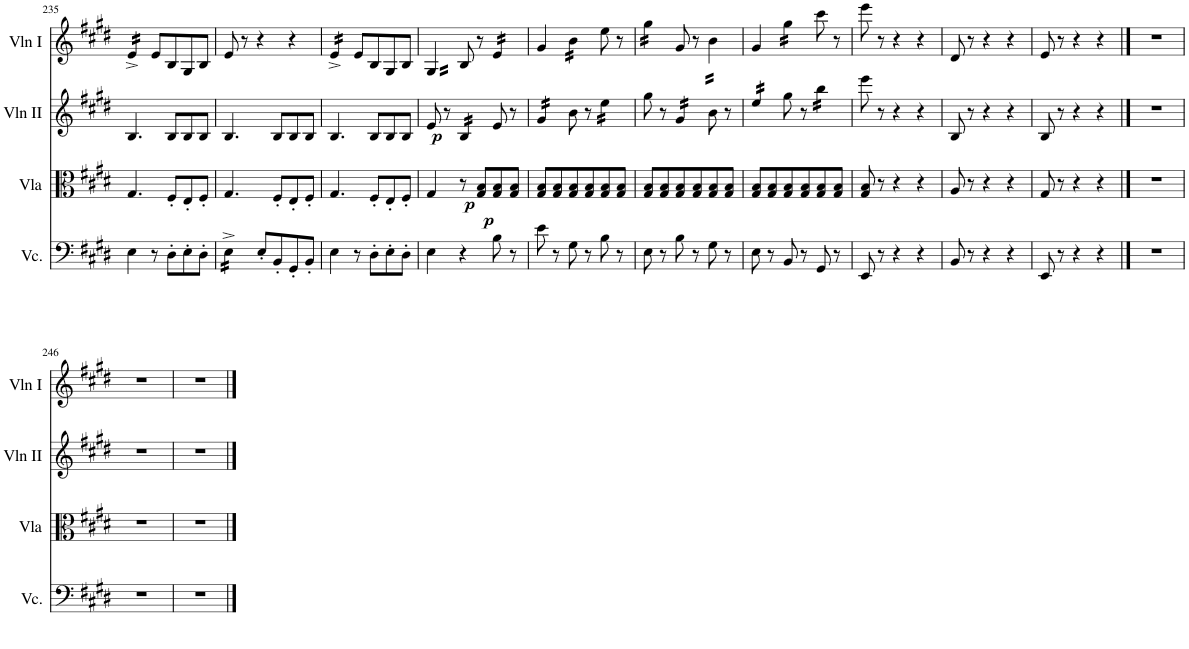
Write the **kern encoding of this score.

**kern	**kern	**dynam	**kern	**dynam	**kern
*part4	*part3	*part3	*part2	*part2	*part1
*staff4	*staff3	*staff3	*staff2	*staff2	*staff1
*I"Violoncello	*I"Viola	*	*I"Violin II	*	*I"Violin I
*I'Vc.	*I'Vla	*	*I'Vln II	*	*I'Vln I
!!LO:PB:g=z
*clefF4	*clefC3	*	*clefG2	*	*clefG2
*k[f#c#g#d#]	*k[f#c#g#d#]	*	*k[f#c#g#d#]	*	*k[f#c#g#d#]
*M3/4	*M3/4	*	*M3/4	*	*M3/4
=235	=235	=235	=235	=235	=235
*	*	*	*	*	*tremolo
4E\	4.G#/	.	4.B/	.	16e^/LL
.	.	.	.	.	16e^/
.	.	.	.	.	16e^/
.	.	.	.	.	16e^/JJ
*	*	*	*	*	*Xtremolo
8r	.	.	.	.	8e/L
8D#'\L	8F#'/L	.	8B/L	.	8B/
8E'\	8E'/	.	8B/	.	8G#/
8D#'\J	8F#'/J	.	8B/J	.	8B/J
=236	=236	=236	=236	=236	=236
*tremolo	*	*	*	*	*
16E^\LL	4.G#/	.	4.B/	.	8e/
16E^\	.	.	.	.	.
16E^\	.	.	.	.	8r
16E^\JJ	.	.	.	.	.
*Xtremolo	*	*	*	*	*
8E'/L	.	.	.	.	4r
8BB'/	8F#'/L	.	8B/L	.	.
8GG#'/	8E'/	.	8B/	.	4r
8BB'/J	8F#'/J	.	8B/J	.	.
=237	=237	=237	=237	=237	=237
*	*	*	*	*	*tremolo
4E\	4.G#/	.	4.B/	.	16e^/LL
.	.	.	.	.	16e^/
.	.	.	.	.	16e^/
.	.	.	.	.	16e^/JJ
*	*	*	*	*	*Xtremolo
8r	.	.	.	.	8e/L
8D#'\L	8F#'/L	.	8B/L	.	8B/
8E'\	8E'/	.	8B/	.	8G#/
8D#'\J	8F#'/J	.	8B/J	.	8B/J
=238	=238	=238	=238	=238	=238
!	!	!	!	!LO:DY:b	!
*	*	*	*	*	*tremolo
4E\	4G#/	.	8e/	p	16G#/LL
.	.	.	.	.	16G#/
.	.	.	8r	.	16G#/
.	.	.	.	.	16G#/JJ
*	*	*	*	*	*Xtremolo
!	!	!LO:DY:b	!	!	!
*	*	*	*tremolo	*	*
4r	8r	p	16B/LL	.	8B/
.	.	.	16B/	.	.
!	!	!LO:DY:b	!	!	!
.	8G#/ 8B/L	p	16B/	.	8r
.	.	.	16B/JJ	.	.
*	*	*	*Xtremolo	*	*
*	*	*	*	*	*tremolo
8B\	8G#/ 8B/	.	8e/	.	16e/LL
.	.	.	.	.	16e/
8r	8G#/ 8B/J	.	8r	.	16e/
.	.	.	.	.	16e/JJ
*	*	*	*	*	*Xtremolo
=239	=239	=239	=239	=239	=239
*	*	*	*tremolo	*	*
8e\	8G#/ 8B/L	.	16g#/LL	.	4g#/
.	.	.	16g#/	.	.
8r	8G#/ 8B/	.	16g#/	.	.
.	.	.	16g#/JJ	.	.
*	*	*	*Xtremolo	*	*
*	*	*	*	*	*tremolo
8G#\	8G#/ 8B/	.	8b\	.	16b\LL
.	.	.	.	.	16b\
8r	8G#/ 8B/	.	8r	.	16b\
.	.	.	.	.	16b\JJ
*	*	*	*	*	*Xtremolo
*	*	*	*tremolo	*	*
8B\	8G#/ 8B/	.	16ee\LL	.	8ee\
.	.	.	16ee\	.	.
8r	8G#/ 8B/J	.	16ee\	.	8r
.	.	.	16ee\JJ	.	.
*	*	*	*Xtremolo	*	*
=240	=240	=240	=240	=240	=240
*	*	*	*	*	*tremolo
8E\	8G#/ 8B/L	.	8gg#\	.	16gg#\LL
.	.	.	.	.	16gg#\
8r	8G#/ 8B/	.	8r	.	16gg#\
.	.	.	.	.	16gg#\JJ
*	*	*	*	*	*Xtremolo
*	*	*	*tremolo	*	*
8B\	8G#/ 8B/	.	16g#/LL	.	8g#/
.	.	.	16g#/	.	.
8r	8G#/ 8B/	.	16g#/	.	8r
.	.	.	16g#/JJ	.	.
*	*	*	*Xtremolo	*	*
*	*	*	*	*	*tremolo
8G#\	8G#/ 8B/	.	8b\	.	16b\LL
.	.	.	.	.	16b\
8r	8G#/ 8B/J	.	8r	.	16b\
.	.	.	.	.	16b\JJ
*	*	*	*	*	*Xtremolo
=241	=241	=241	=241	=241	=241
*	*	*	*tremolo	*	*
8E\	8G#/ 8B/L	.	16ee/LL	.	4g#/
.	.	.	16ee/	.	.
8r	8G#/ 8B/	.	16ee/	.	.
.	.	.	16ee/JJ	.	.
*	*	*	*Xtremolo	*	*
*	*	*	*	*	*tremolo
8BB/	8G#/ 8B/	.	8gg#\	.	16gg#\LL
.	.	.	.	.	16gg#\
8r	8G#/ 8B/	.	8r	.	16gg#\
.	.	.	.	.	16gg#\JJ
*	*	*	*	*	*Xtremolo
*	*	*	*tremolo	*	*
8GG#/	8G#/ 8B/	.	16bb\LL	.	8ccc#\
.	.	.	16bb\	.	.
8r	8G#/ 8B/J	.	16bb\	.	8r
.	.	.	16bb\JJ	.	.
*	*	*	*Xtremolo	*	*
=242	=242	=242	=242	=242	=242
8EE/	8G#/ 8B/	.	8eee\	.	8eee\
8r	8r	.	8r	.	8r
4r	4r	.	4r	.	4r
4r	4r	.	4r	.	4r
=243	=243	=243	=243	=243	=243
8BB/	8A/	.	8B/	.	8d#/
8r	8r	.	8r	.	8r
4r	4r	.	4r	.	4r
4r	4r	.	4r	.	4r
=244	=244	=244	=244	=244	=244
8EE/	8G#/	.	8B/	.	8e/
8r	8r	.	8r	.	8r
4r	4r	.	4r	.	4r
4r	4r	.	4r	.	4r
==245	==245	==245	==245	==245	==245
2.r	2.r	.	2.r	.	2.r
!!LO:LB:g=z
=246	=246	=246	=246	=246	=246
2.r	2.r	.	2.r	.	2.r
=247	=247	=247	=247	=247	=247
2.r	2.r	.	2.r	.	2.r
==	==	==	==	==	==
*-	*-	*-	*-	*-	*-
